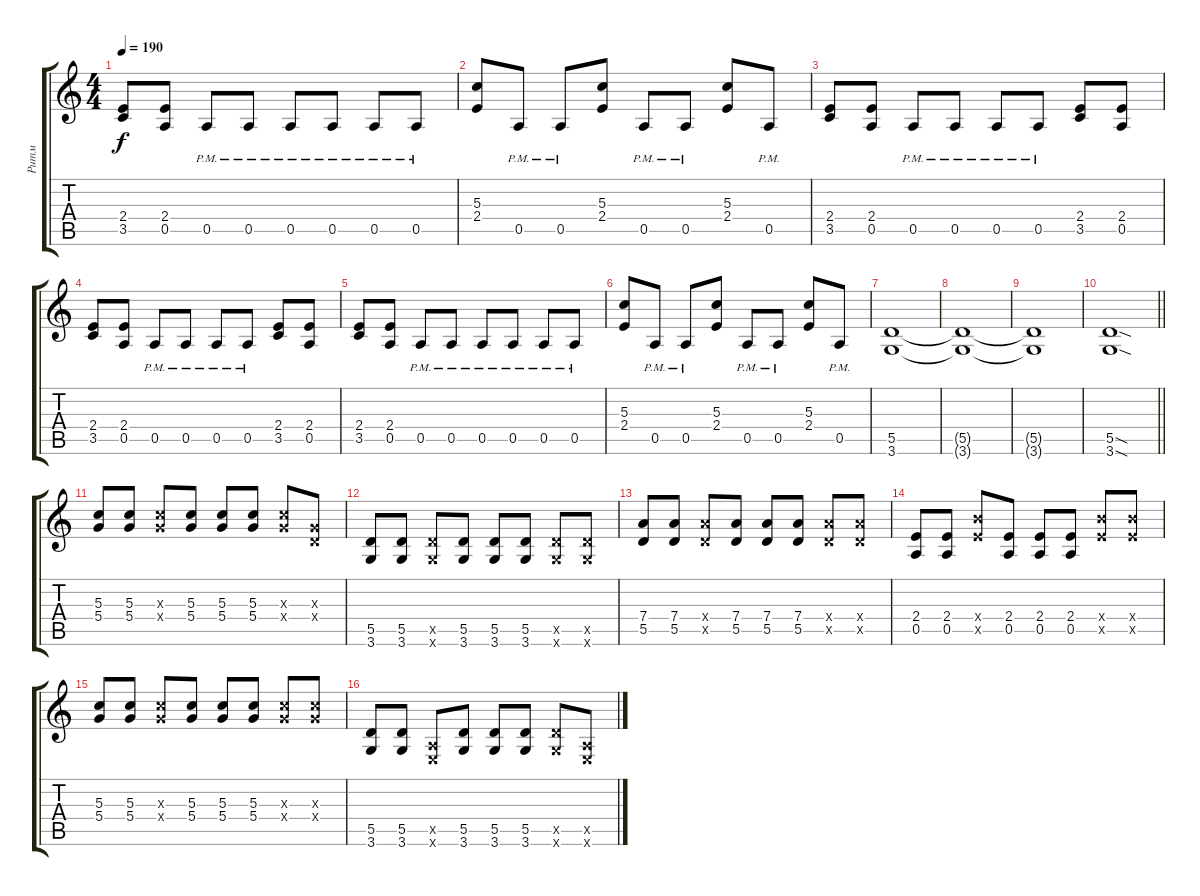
\track ("Ритм" "Ритм") {instrument distortionguitar}
\staff {score tabs}
\tuning (E4 B3 G3 D3 A2 E2) {hide}
\ts (4 4)
\tempo 190
\clef g2
\ks c
(2.4 3.5).8{dy f} (2.4 0.5).8 0.5{pm}.8 0.5{pm}.8 0.5{pm}.8 0.5{pm}.8 0.5{pm}.8 0.5{pm}.8 |
(5.3 2.4).8 0.5{pm}.8 0.5{pm}.8 (5.3 2.4).8 0.5{pm}.8 0.5{pm}.8 (5.3 2.4).8 0.5{pm}.8 |
(2.4 3.5).8 (2.4 0.5).8 0.5{pm}.8 0.5{pm}.8 0.5{pm}.8 0.5{pm}.8 (2.4 3.5).8 (2.4 0.5).8 |
(2.4 3.5).8 (2.4 0.5).8 0.5{pm}.8 0.5{pm}.8 0.5{pm}.8 0.5{pm}.8 (2.4 3.5).8 (2.4 0.5).8 |
(2.4 3.5).8 (2.4 0.5).8 0.5{pm}.8 0.5{pm}.8 0.5{pm}.8 0.5{pm}.8 0.5{pm}.8 0.5{pm}.8 |
(5.3 2.4).8 0.5{pm}.8 0.5{pm}.8 (5.3 2.4).8 0.5{pm}.8 0.5{pm}.8 (5.3 2.4).8 0.5{pm}.8 |
(5.5 3.6).1 |
(5.5{t} 3.6{t}).1 |
(5.5{t} 3.6{t}).1 |
\barLineRight lightlight
(5.5{sod} 3.6{sod}).1 |
(5.3 5.4).8{volume 7} (5.3 5.4).8 (5.3{x} 5.4{x}).8 (5.3 5.4).8 (5.3 5.4).8 (5.3 5.4).8 (5.3{x} 5.4{x}).8 (0.3{x} 0.4{x}).8 |
(5.5 3.6).8 (5.5 3.6).8 (5.5{x} 3.6{x}).8 (5.5 3.6).8 (5.5 3.6).8 (5.5 3.6).8 (5.5{x} 3.6{x}).8 (5.5{x} 3.6{x}).8 |
(7.4 5.5).8 (7.4 5.5).8 (7.4{x} 5.5{x}).8 (7.4 5.5).8 (7.4 5.5).8 (7.4 5.5).8 (7.4{x} 5.5{x}).8 (7.4{x} 5.5{x}).8 |
(2.4 0.5).8 (2.4 0.5).8 (9.4{x} 7.5{x}).8 (2.4 0.5).8 (2.4 0.5).8 (2.4 0.5).8 (9.4{x} 7.5{x}).8 (9.4{x} 7.5{x}).8 |
(5.3 5.4).8 (5.3 5.4).8 (5.3{x} 5.4{x}).8 (5.3 5.4).8 (5.3 5.4).8 (5.3 5.4).8 (5.3{x} 5.4{x}).8 (5.3{x} 5.4{x}).8 |
(5.5 3.6).8 (5.5 3.6).8 (0.5{x} 0.6{x}).8 (5.5 3.6).8 (5.5 3.6).8 (5.5 3.6).8 (5.5{x} 3.6{x}).8 (0.5{x} 0.6{x}).8
